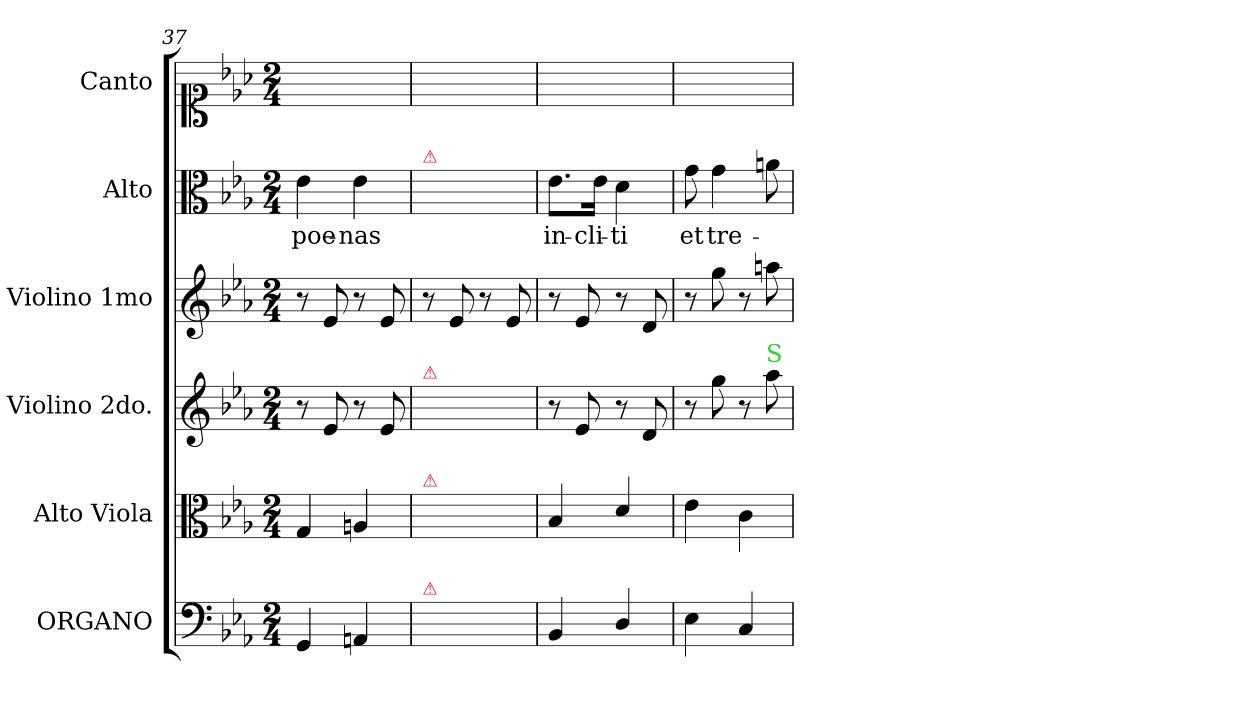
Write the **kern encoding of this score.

**kern	**kern	**kern	**kern	**kern	**text	**kern
*part6	*part5	*part4	*part3	*part2	*part2	*part1
*staff6	*staff5	*staff4	*staff3	*staff2	*staff2	*staff1
*I"ORGANO	*I"Alto Viola	*I"Violino 2do.	*I"Violino 1mo	*I"Alto	*	*I"Canto
*I'org	*I'a-vla	*I'vl 2	*I'vl 1	*I'A	*	*
*clefF4	*clefC3	*clefG2	*clefG2	*clefC3	*	*clefC1
*k[b-e-a-]	*k[b-e-a-]	*k[b-e-a-]	*k[b-e-a-]	*k[b-e-a-]	*	*k[b-e-a-]
*E-:	*E-:	*E-:	*E-:	*E-:	*	*E-:
*M2/4	*M2/4	*M2/4	*M2/4	*M2/4	*	*M2/4
=37	=37	=37	=37	=37	=37	=37
4GG/	4G/	8r	8r	4e-\	poe-	2ryy
.	.	8e-/	8e-/	.	.	.
4AAn/	4An/	8r	8r	4e-\	-nas	.
.	.	8e-/	8e-/	.	.	.
=38	=38	=38	=38	=38	=38	=38
!	!	!	!	!LO:TX:a:color=crimson:t=⚠	!	!
!	!	!LO:TX:a:color=crimson:t=⚠	!	!	!	!
!	!LO:TX:a:color=crimson:t=⚠	!	!	!	!	!
!LO:TX:a:color=crimson:t=⚠	!	!	!	!	!	!
2ryy	2ryy	2ryy	8r	2ryy	.	2ryy
.	.	.	8e-/	.	.	.
.	.	.	8r	.	.	.
.	.	.	8e-/	.	.	.
=39	=39	=39	=39	=39	=39	=39
4BB-/	4B-/	8r	8r	8.e-\L	in-	2ryy
.	.	8e-/	8e-/	.	.	.
.	.	.	.	16e-\Jk	-cli-	.
4D/	4d/	8r	8r	4d\	-ti	.
.	.	8d/	8d/	.	.	.
=40	=40	=40	=40	=40	=40	=40
4E-\	4e-\	8r	8r	8g\	et	2ryy
.	.	8gg\	8gg\	4g\	tre-	.
4C/	4c\	8r	8r	.	.	.
!	!	!LO:TX:a:color=limegreen:t=S	!	!	!	!
.	.	8aa-\	8aan\	8an\	.	.
=	=	=	=	=	=	=
*-	*-	*-	*-	*-	*-	*-
